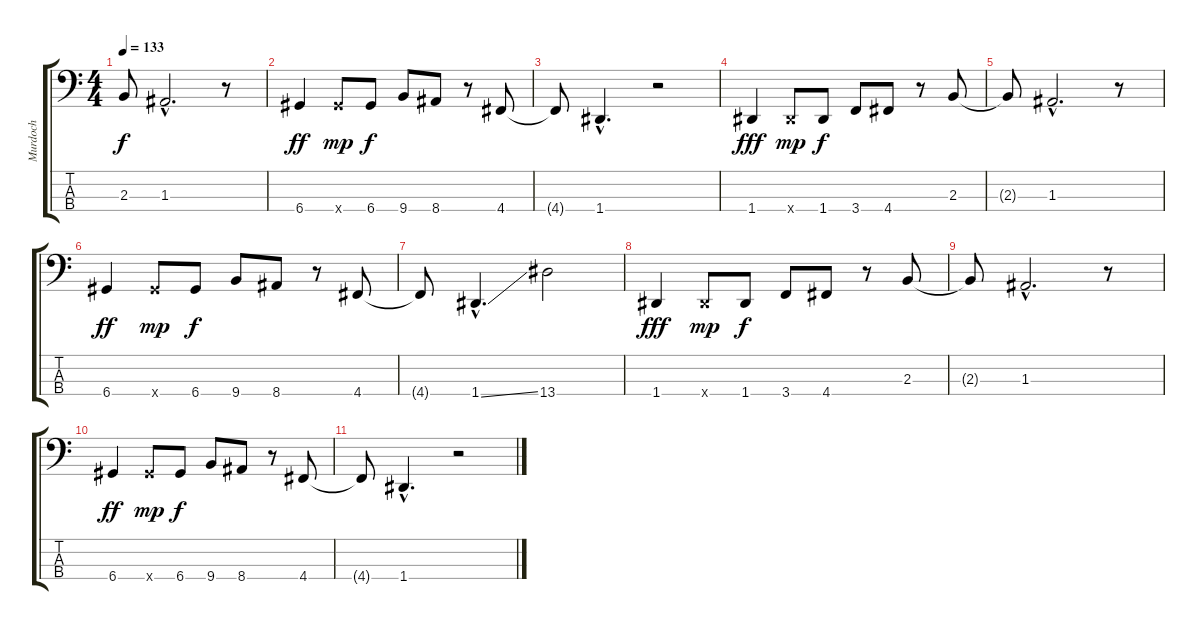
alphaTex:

\track ("Murdoch" "Murdoch") {instrument electricbassfinger}
\staff {score tabs}
\tuning (G2 D2 A1 D1) {hide}
\ts (4 4)
\tempo 133
\clef f4
\ks c
2.3{t}.8{dy f} 1.3{hac}.2{d} r.8 |
6.4.4{dy ff} 6.4{x}.8{dy mp} 6.4.8{dy f} 9.4.8 8.4.8 r.8 4.4.8 |
4.4{t}.8 1.4{hac}.4{d} r.2 |
1.4.4{dy fff} 1.4{x}.8{dy mp} 1.4.8{dy f} 3.4.8 4.4.8 r.8 2.3.8 |
2.3{t}.8 1.3{hac}.2{d} r.8 |
6.4.4{dy ff} 6.4{x}.8{dy mp} 6.4.8{dy f} 9.4.8 8.4.8 r.8 4.4.8 |
4.4{t}.8 1.4{ss hac}.4{d} 13.4.2 |
1.4.4{dy fff} 1.4{x}.8{dy mp} 1.4.8{dy f} 3.4.8 4.4.8 r.8 2.3.8 |
2.3{t}.8 1.3{hac}.2{d} r.8 |
6.4.4{dy ff} 6.4{x}.8{dy mp} 6.4.8{dy f} 9.4.8 8.4.8 r.8 4.4.8 |
4.4{t}.8 1.4{hac}.4{d} r.2
